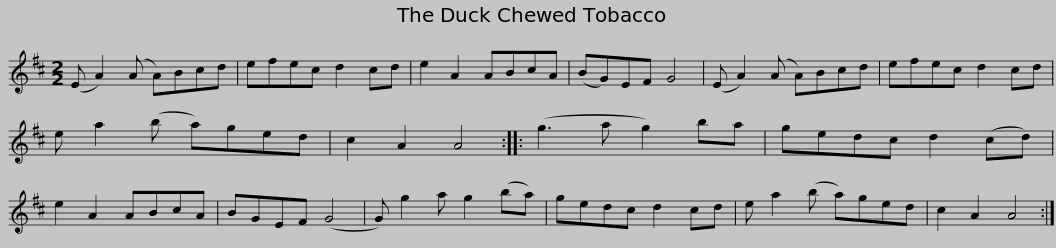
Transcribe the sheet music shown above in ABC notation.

X:1
L:1/8
M:2/2
I:linebreak $
K:D
V:1 treble
V:1
 (E A2) (A A)Bcd | efec d2 cd | e2 A2 ABcA | (BG)EF G4 | (E A2) (A A)Bcd | %5
 efec d2 cd |$ e a2 (b a)ged | c2 A2 A4 :: (g3 a g2) ba | gedc d2 (cd) | %10
 e2 A2 ABcA | BGEF (G4 | G) g2 a g2 (ba) |$ gedc d2 cd | e a2 (b a)ged | %15
 c2 A2 A4 :| %16
